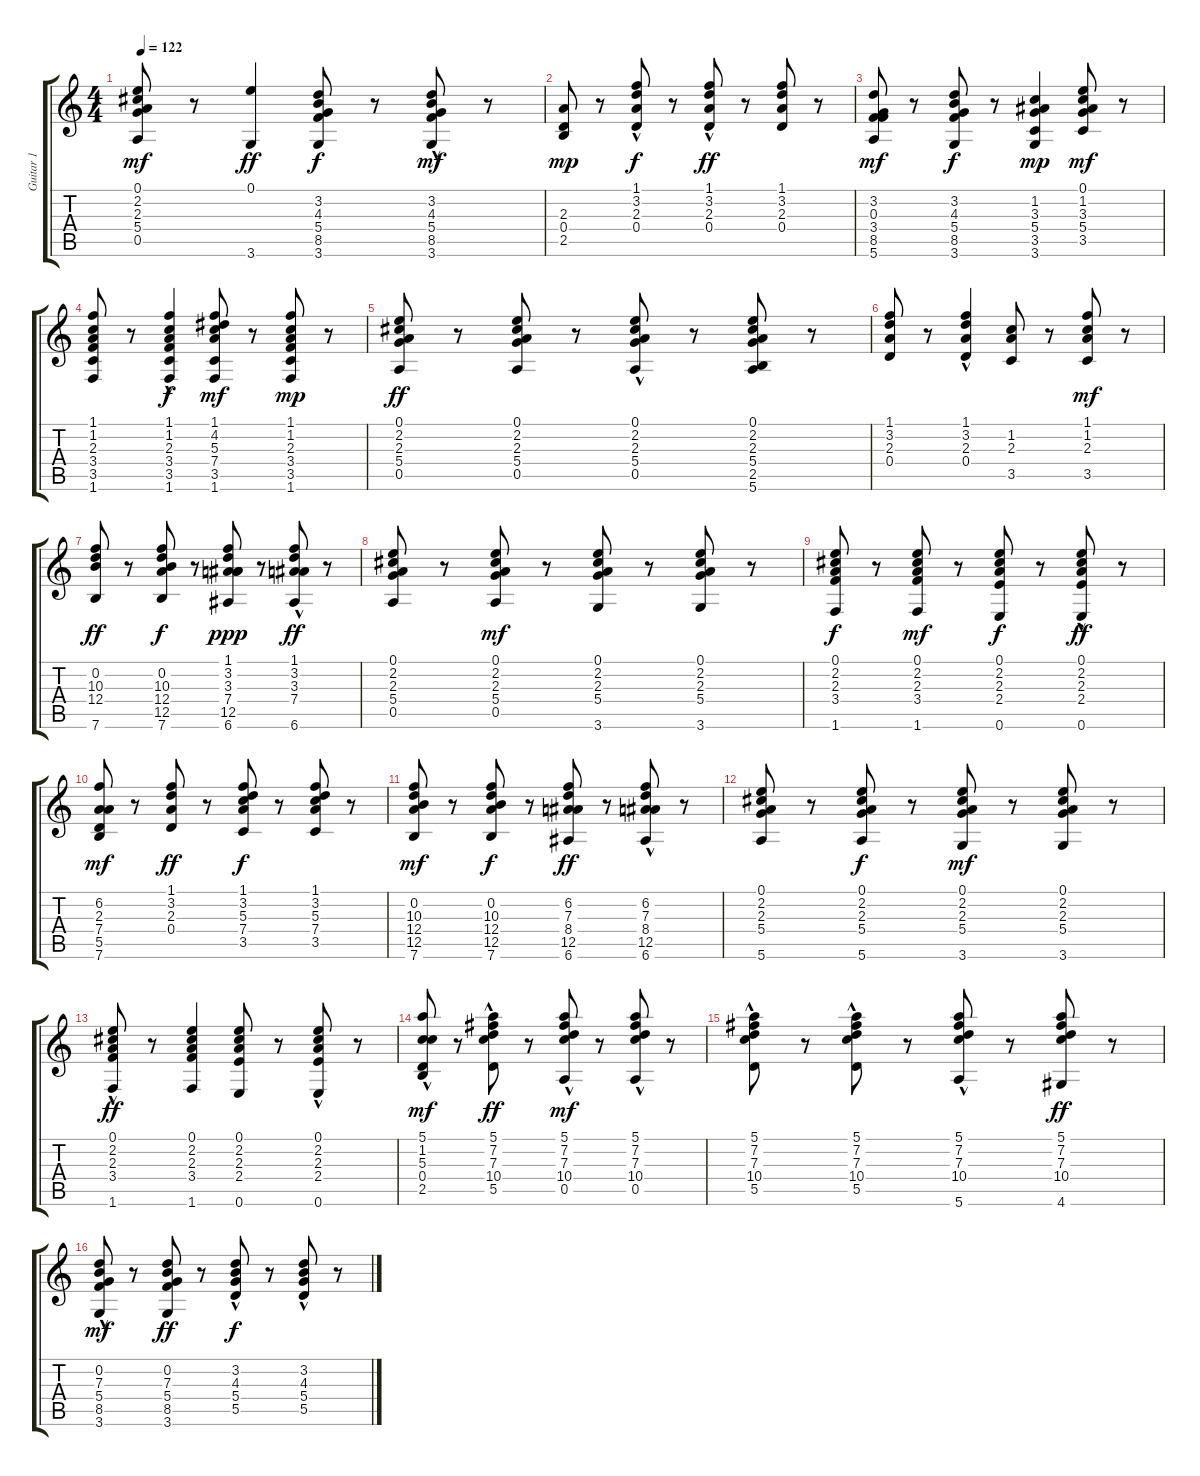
\track ("Guitar 1" "Guitar 1") {instrument electricguitarclean}
\staff {score tabs}
\tuning (E4 B3 G3 D3 A2 E2) {hide}
\ts (4 4)
\tempo 122
\clef g2
\ks c
(0.1 2.2 2.3 5.4 0.5).8{dy mf} r.8 (0.1 3.6).4{dy ff} (3.2 4.3 5.4 8.5 3.6).8{dy f} r.8 (3.2{hac} 4.3 5.4 8.5 3.6).8{dy mf} r.8 |
(2.3 0.4 2.5).8{dy mp} r.8 (1.1{hac} 3.2 2.3 0.4).8{dy f} r.8 (1.1{hac} 3.2 2.3 0.4).8{dy ff} r.8 (1.1 3.2 2.3 0.4).8 r.8 |
(3.2 0.3 3.4 8.5 5.6).8{dy mf} r.8 (3.2 4.3 5.4 8.5 3.6).8{dy f} r.8 (1.2 3.3 5.4 3.5 3.6).4{dy mp} (0.1 1.2 3.3 5.4 3.5).8{dy mf} r.8 |
(1.1 1.2 2.3 3.4 3.5 1.6).8 r.8 (1.1 1.2 2.3 3.4{hac} 3.5 1.6).4{dy f} (1.1 4.2 5.3 7.4 3.5 1.6).8{dy mf} r.8 (1.1 1.2 2.3 3.4 3.5 1.6).8{dy mp} r.8 |
(0.1 2.2 2.3 5.4 0.5).8{dy ff} r.8 (0.1 2.2 2.3 5.4 0.5).8 r.8 (0.1{hac} 2.2 2.3 5.4{hac} 0.5).8 r.8 (0.1 2.2 2.3 5.4 2.5 5.6).8 r.8 |
(1.1 3.2 2.3 0.4).8 r.8 (1.1{hac} 3.2 2.3{hac} 0.4{hac}).4 (1.2 2.3 3.5).8 r.8 (1.1 1.2 2.3 3.5).8{dy mf} r.8 |
(0.2 10.3 12.4 7.6).8{dy ff} r.8 (0.2 10.3 12.4 12.5 7.6).8{dy f} r.8 (1.1 3.2 3.3 7.4 12.5 6.6).8{dy ppp} r.8 (1.1{hac} 3.2 3.3 7.4{hac} 6.6{hac}).8{dy ff} r.8 |
(0.1 2.2 2.3 5.4 0.5).8 r.8 (0.1 2.2 2.3 5.4 0.5).8{dy mf} r.8 (0.1 2.2 2.3 5.4 3.6).8 r.8 (0.1 2.2 2.3 5.4 3.6).8 r.8 |
(0.1 2.2 2.3 3.4 1.6).8{dy f} r.8 (0.1 2.2 2.3 3.4 1.6).8{dy mf} r.8 (0.1 2.2 2.3 2.4 0.6).8{dy f} r.8 (0.1{hac} 2.2{hac} 2.3{hac} 2.4{hac} 0.6).8{dy ff} r.8 |
(6.2 2.3 7.4 5.5 7.6).8{dy mf} r.8 (1.1 3.2 2.3 0.4).8{dy ff} r.8 (1.1 3.2 5.3 7.4 3.5).8{dy f} r.8 (1.1 3.2 5.3 7.4 3.5).8 r.8 |
(0.2 10.3 12.4 12.5 7.6).8{dy mf} r.8 (0.2 10.3 12.4 12.5 7.6).8{dy f} r.8 (6.2 7.3 8.4 12.5 6.6).8{dy ff} r.8 (6.2{hac} 7.3 8.4{hac} 12.5 6.6).8 r.8 |
(0.1 2.2 2.3 5.4 5.6).8 r.8 (0.1 2.2 2.3 5.4 5.6).8{dy f} r.8 (0.1 2.2 2.3 5.4 3.6).8{dy mf} r.8 (0.1 2.2 2.3 5.4 3.6).8 r.8 |
(0.1{hac} 2.2 2.3 3.4 1.6).8{dy ff} r.8 (0.1 2.2 2.3 3.4 1.6).4 (0.1 2.2 2.3 2.4 0.6).8 r.8 (0.1 2.2{hac} 2.3 2.4 0.6).8 r.8 |
(5.1{hac} 1.2 5.3 0.4 2.5).8{dy mf} r.8 (5.1 7.2 7.3 10.4 5.5{hac}).8{dy ff} r.8 (5.1{hac} 7.2 7.3 10.4 0.5).8{dy mf} r.8 (5.1{hac} 7.2 7.3 10.4 0.5).8 r.8 |
(5.1 7.2{hac} 7.3{hac} 10.4{hac} 5.5).8 r.8 (5.1 7.2 7.3 10.4 5.5{hac}).8 r.8 (5.1{hac} 7.2 7.3 10.4 5.6{hac}).8 r.8 (5.1 7.2 7.3 10.4 4.6).8{dy ff} r.8 |
(0.2 7.3 5.4 8.5 3.6{hac}).8{dy mf} r.8 (0.2 7.3 5.4 8.5 3.6).8{dy ff} r.8 (3.2{hac} 4.3{hac} 5.4 5.5).8{dy f} r.8 (3.2 4.3 5.4 5.5{hac}).8 r.8
